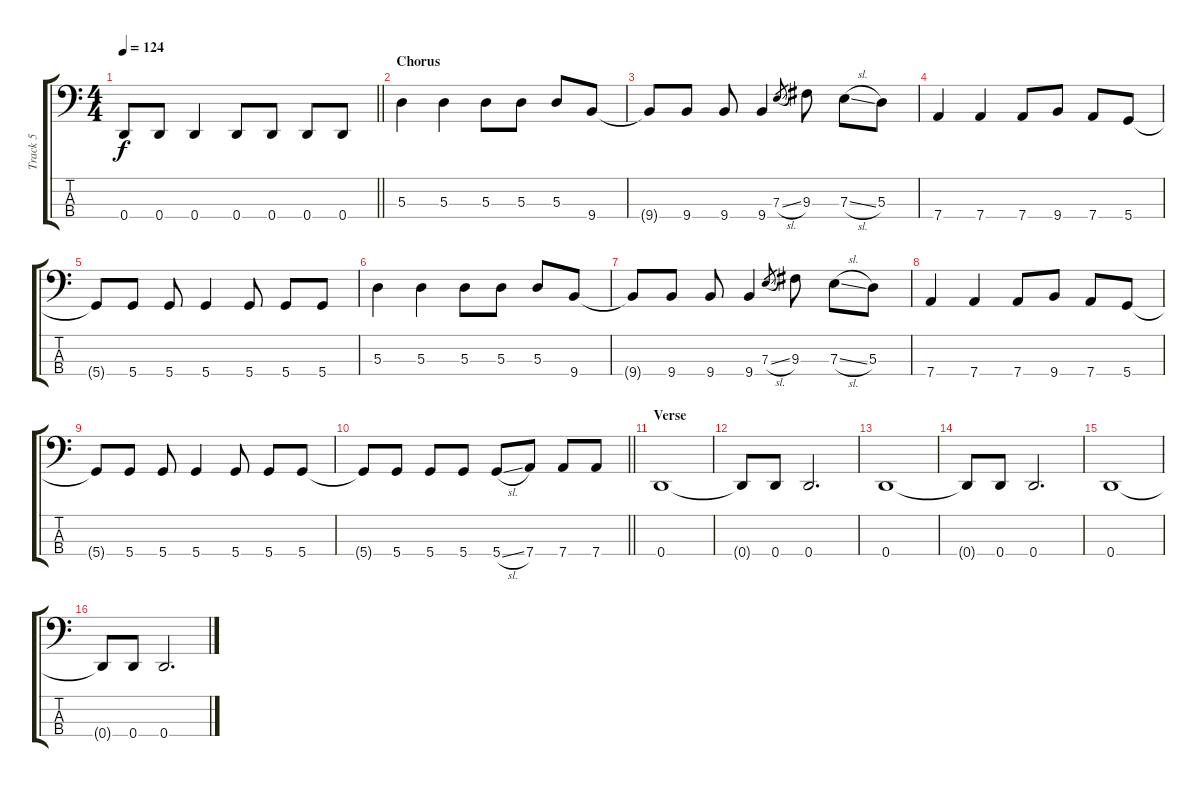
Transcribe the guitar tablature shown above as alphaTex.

\track ("Track 5" "Track 5") {instrument electricbasspick}
\staff {score tabs}
\tuning (G2 D2 A1 D1) {hide}
\ts (4 4)
\tempo 124
\clef f4
\barLineRight lightlight
\ks c
0.4{t}.8{dy f} 0.4.8 0.4.4 0.4.8 0.4.8 0.4.8 0.4.8 |
\section ("" "Chorus")
5.3.4 5.3.4 5.3.8 5.3.8 5.3.8 9.4.8 |
9.4{t}.8 9.4.8 9.4.8 9.4.4 7.3{sl}.8{gr} 9.3.8 7.3{sl}.8 5.3.8 |
7.4.4 7.4.4 7.4.8 9.4.8 7.4.8 5.4.8 |
5.4{t}.8 5.4.8 5.4.8 5.4.4 5.4.8 5.4.8 5.4.8 |
5.3.4 5.3.4 5.3.8 5.3.8 5.3.8 9.4.8 |
9.4{t}.8 9.4.8 9.4.8 9.4.4 7.3{sl}.8{gr} 9.3.8 7.3{sl}.8 5.3.8 |
7.4.4 7.4.4 7.4.8 9.4.8 7.4.8 5.4.8 |
5.4{t}.8 5.4.8 5.4.8 5.4.4 5.4.8 5.4.8 5.4.8 |
\barLineRight lightlight
5.4{t}.8 5.4.8 5.4.8 5.4.8 5.4{sl}.8 7.4.8 7.4.8 7.4.8 |
\section ("" "Verse")
0.4.1 |
0.4{t}.8 0.4.8 0.4.2{d} |
0.4.1 |
0.4{t}.8 0.4.8 0.4.2{d} |
0.4.1 |
0.4{t}.8 0.4.8 0.4.2{d}
